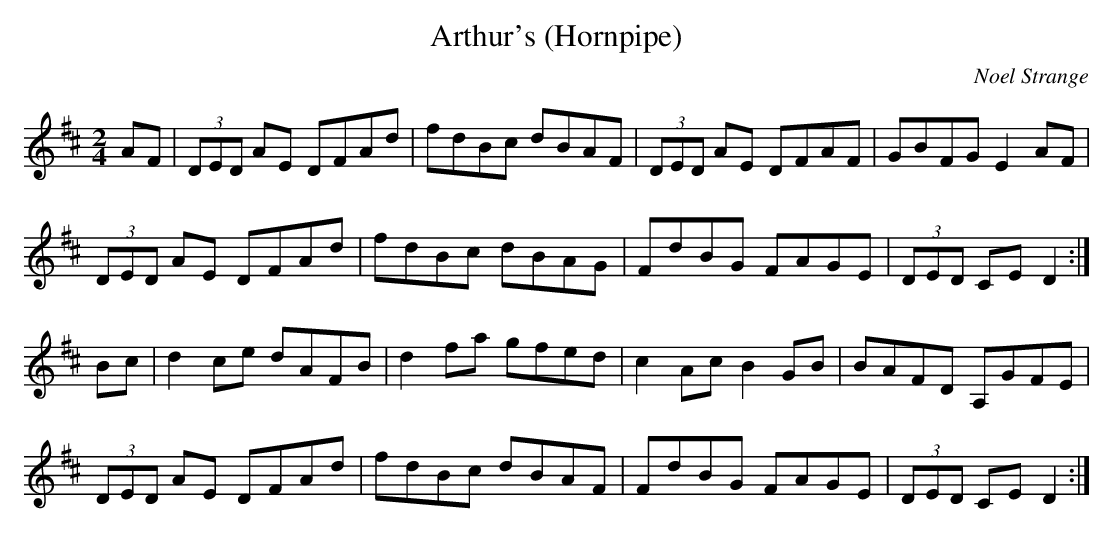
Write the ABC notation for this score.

X:1
T: Arthur's (Hornpipe)
C: Noel Strange
M: 2/4
L: 1/8
K: D
AF | (3DED AE DFAd | fdBc dBAF |(3DED AE DFAF|\
GBFG E2 AF |
(3DED AE DFAd | fdBc dBAG | FdBG FAGE |\
(3DED CE D2 :|
Bc | d2 ce dAFB | d2 fa gfed | c2 Ac B2 GB |\
BAFD A,GFE |
(3DED AE DFAd | fdBc dBAF | FdBG FAGE |\
(3DED CE D2 :|
